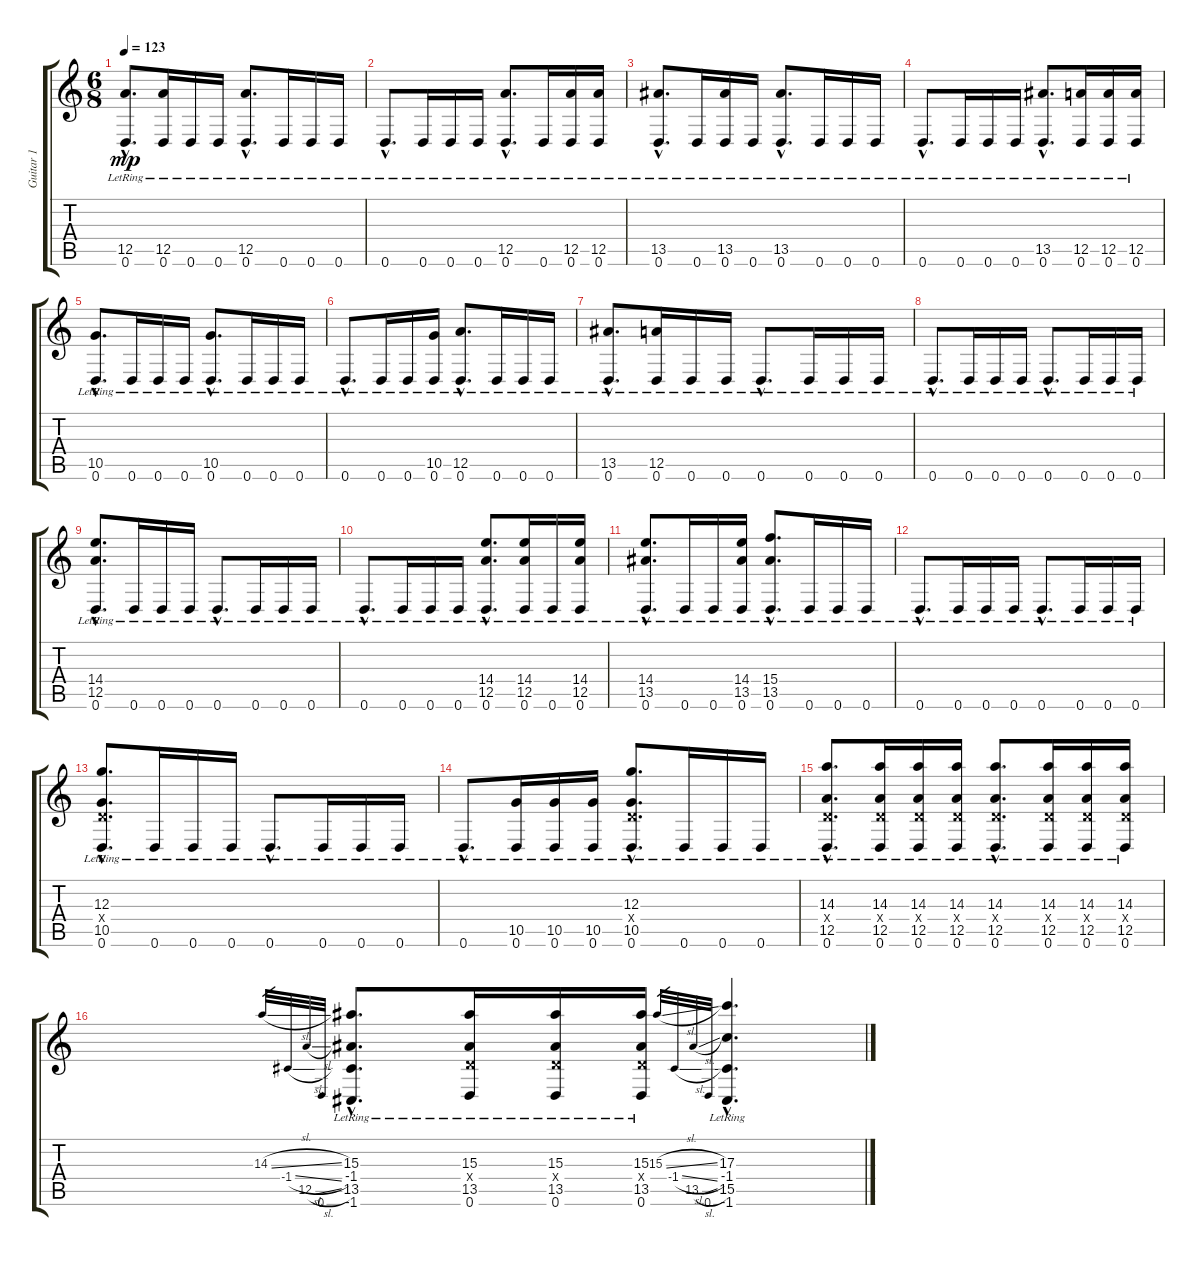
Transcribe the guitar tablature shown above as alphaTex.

\track ("Guitar 1" "Guitar 1") {instrument electricguitarclean}
\staff {score tabs}
\tuning (E4 B3 G3 D3 A2 D2) {hide}
\ts (6 8)
\tempo 123
\clef g2
\ks c
(12.5{hac lr} 0.6{hac lr}).8{d dy mp} (12.5{lr} 0.6{lr}).16 0.6{lr}.16 0.6{lr}.16 (12.5{hac lr} 0.6{hac lr}).8{d} 0.6{lr}.16 0.6{lr}.16 0.6{lr}.16 |
0.6{hac lr}.8{d} 0.6{lr}.16 0.6{lr}.16 0.6{lr}.16 (12.5{hac lr} 0.6{hac lr}).8{d} 0.6{lr}.16 (12.5{lr} 0.6{lr}).16 (12.5{lr} 0.6{lr}).16 |
(13.5{hac lr} 0.6{hac lr}).8{d} 0.6{lr}.16 (13.5{lr} 0.6{lr}).16 0.6{lr}.16 (13.5{hac lr} 0.6{hac lr}).8{d} 0.6{lr}.16 0.6{lr}.16 0.6{lr}.16 |
0.6{hac lr}.8{d} 0.6{lr}.16 0.6{lr}.16 0.6{lr}.16 (13.5{hac lr} 0.6{hac lr}).8{d} (12.5{lr} 0.6{lr}).16 (12.5{lr} 0.6{lr}).16 (12.5{lr} 0.6{lr}).16 |
(10.5{hac lr} 0.6{hac lr}).8{d} 0.6{lr}.16 0.6{lr}.16 0.6{lr}.16 (10.5{hac lr} 0.6{hac lr}).8{d} 0.6{lr}.16 0.6{lr}.16 0.6{lr}.16 |
0.6{hac lr}.8{d} 0.6{lr}.16 0.6{lr}.16 (10.5{lr} 0.6{lr}).16 (12.5{hac lr} 0.6{hac lr}).8{d} 0.6{lr}.16 0.6{lr}.16 0.6{lr}.16 |
(13.5{hac lr} 0.6{hac lr}).8{d} (12.5{lr} 0.6{lr}).16 0.6{lr}.16 0.6{lr}.16 0.6{hac lr}.8{d} 0.6{lr}.16 0.6{lr}.16 0.6{lr}.16 |
0.6{hac lr}.8{d} 0.6{lr}.16 0.6{lr}.16 0.6{lr}.16 0.6{hac lr}.8{d} 0.6{lr}.16 0.6{lr}.16 0.6{lr}.16 |
(14.4{hac lr} 12.5{hac lr} 0.6{hac lr}).8{d} 0.6{lr}.16 0.6{lr}.16 0.6{lr}.16 0.6{hac lr}.8{d} 0.6{lr}.16 0.6{lr}.16 0.6{lr}.16 |
0.6{hac lr}.8{d} 0.6{lr}.16 0.6{lr}.16 0.6{lr}.16 (14.4{hac lr} 12.5{hac lr} 0.6{hac lr}).8{d} (14.4{lr} 12.5{lr} 0.6{lr}).16 0.6{lr}.16 (14.4{lr} 12.5{lr} 0.6{lr}).16 |
(14.4{hac lr} 13.5{hac lr} 0.6{hac lr}).8{d} 0.6{lr}.16 0.6{lr}.16 (14.4{lr} 13.5{lr} 0.6{lr}).16 (15.4{hac lr} 13.5{hac lr} 0.6{hac lr}).8{d} 0.6{lr}.16 0.6{lr}.16 0.6{lr}.16 |
0.6{hac lr}.8{d} 0.6{lr}.16 0.6{lr}.16 0.6{lr}.16 0.6{hac lr}.8{d} 0.6{lr}.16 0.6{lr}.16 0.6{lr}.16 |
(12.3{hac lr} 0.4{hac x} 10.5{hac lr} 0.6{hac lr}).8{d} 0.6{lr}.16 0.6{lr}.16 0.6{lr}.16 0.6{hac lr}.8{d} 0.6{lr}.16 0.6{lr}.16 0.6{lr}.16 |
0.6{hac lr}.8{d} (10.5{lr} 0.6{lr}).16 (10.5{lr} 0.6{lr}).16 (10.5{lr} 0.6{lr}).16 (12.3{hac lr} 0.4{hac x} 10.5{hac lr} 0.6{hac lr}).8{d} 0.6{lr}.16 0.6{lr}.16 0.6{lr}.16 |
(14.3{hac lr} 0.4{hac x} 12.5{hac lr} 0.6{hac lr}).8{d} (14.3{lr} 0.4{x} 12.5{lr} 0.6{lr}).16 (14.3{lr} 0.4{x} 12.5{lr} 0.6{lr}).16 (14.3{lr} 0.4{x} 12.5{lr} 0.6{lr}).16 (14.3{hac lr} 0.4{hac x} 12.5{hac lr} 0.6{hac lr}).8{d} (14.3{lr} 0.4{x} 12.5{lr} 0.6{lr}).16 (14.3{lr} 0.4{x} 12.5{lr} 0.6{lr}).16 (14.3{lr} 0.4{x} 12.5{lr} 0.6{lr}).16 |
14.3{sl}.32{gr} -1.4{sl}.32{gr} 12.5{sl}.32{gr} 0.6.32{gr} (15.3{hac lr} -1.4{hac} 13.5{hac lr} -1.6{hac}).8{d} (15.3{lr} 0.4{x} 13.5{lr} 0.6{lr}).16 (15.3{lr} 0.4{x} 13.5{lr} 0.6{lr}).16 (15.3{lr} 0.4{x} 13.5{lr} 0.6{lr}).16 15.3{sl}.32{gr} -1.4{sl}.32{gr} 13.5{sl}.32{gr} 0.6.32{gr} (17.3{hac lr} -1.4{hac} 15.5{hac lr} -1.6{hac}).4{d}
